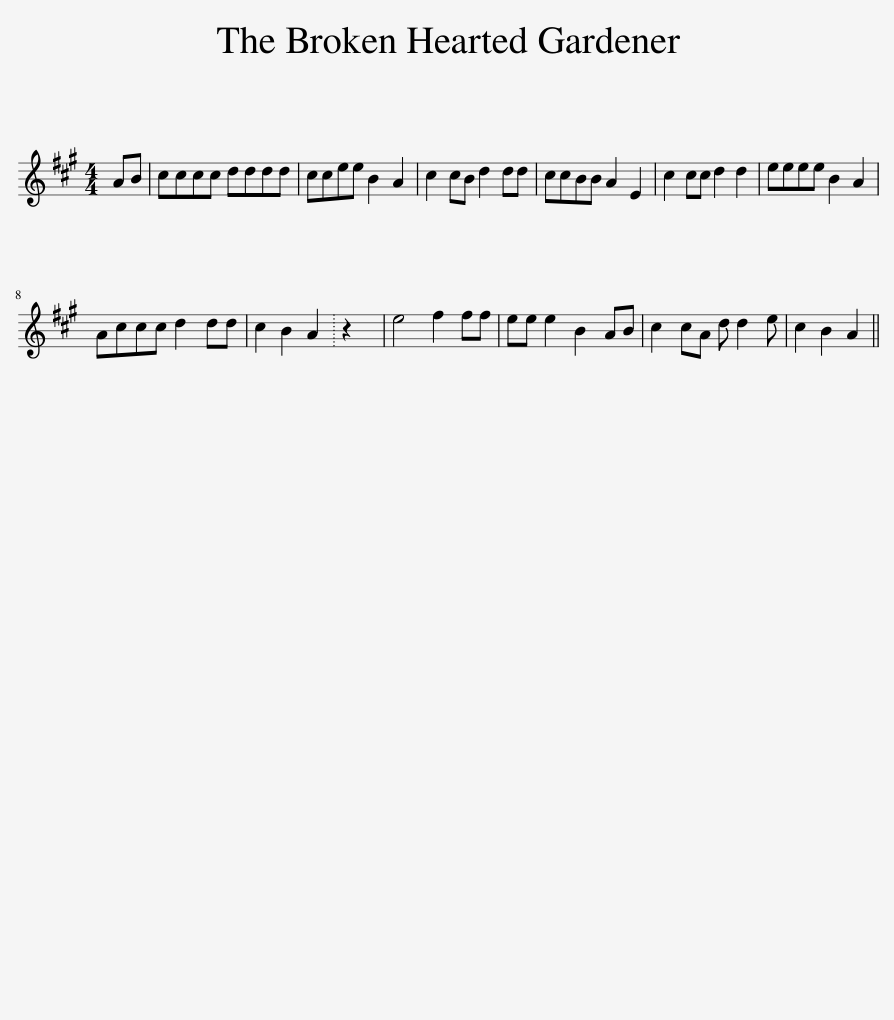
X:1
L:1/8
M:4/4
I:linebreak $
K:A
V:1 treble
V:1
 AB | cccc dddd | ccee B2 A2 | c2 cB d2 dd | ccBB A2 E2 | %5
 c2 cc d2 d2 | eeee B2 A2 |$ Accc d2 dd | c2 B2 A2 | z2 | %10
 e4 f2 ff | ee e2 B2 AB | c2 cA d d2 e | c2 B2 A2 || %14
